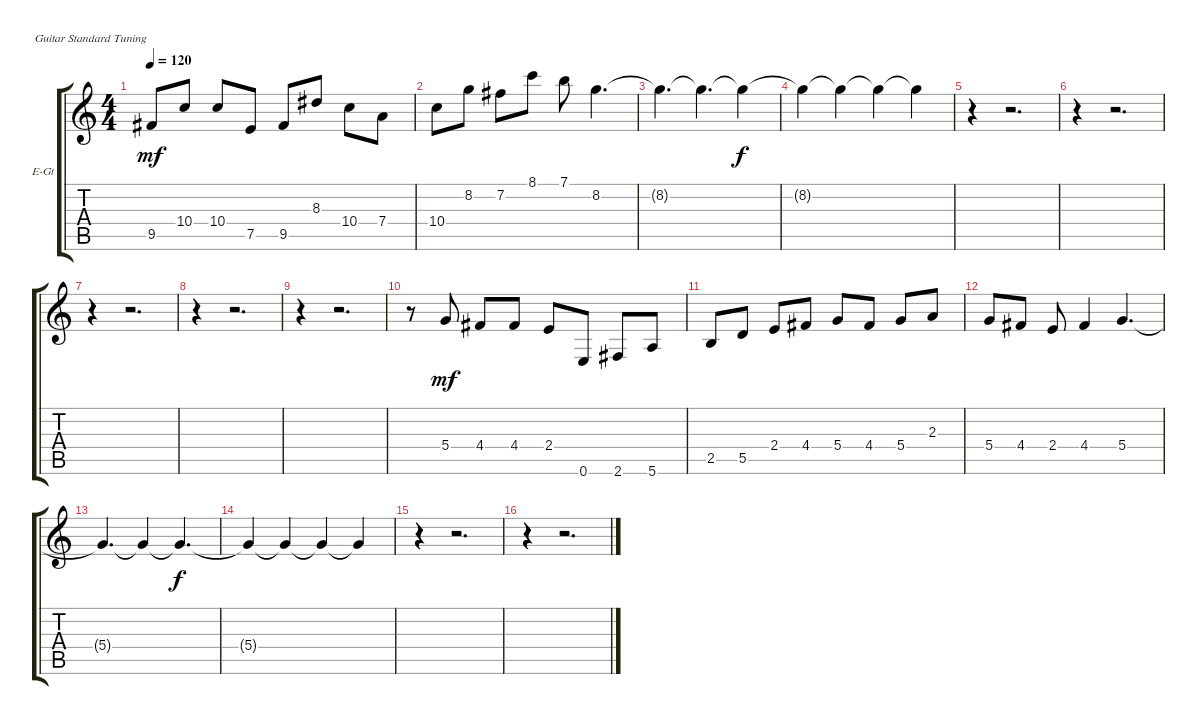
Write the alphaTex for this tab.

\defaultSystemsLayout 4
\bracketExtendMode groupsimilarinstruments
\firstSystemTrackNameOrientation horizontal
\otherSystemsTrackNameOrientation horizontal
\track ("Electric Guitar" "E-Gt") {instrument distortionguitar}
\staff {score tabs}
\tuning (E4 B3 G3 D3 A2 E2)
\ts (4 4)
\tempo 120
\clef g2
\ks c
9.5.8{dy mf} 10.4.8 10.4.8 7.5.8 9.5.8 8.3.8 10.4.8 7.4.8 |
10.4.8 8.2.8 7.2.8 8.1.8 7.1.8 8.2.4{d} |
8.2{t}.4{d} 8.2{t}.4{d} 8.2{t}.4{dy f} |
8.2{t}.4 8.2{t}.4 8.2{t}.4 8.2{t}.4 |
r.4 r.2{d} |
r.4 r.2{d} |
r.4 r.2{d} |
r.4 r.2{d} |
r.4 r.2{d} |
r.8 5.4.8{dy mf} 4.4.8 4.4.8 2.4.8 0.6.8 2.6.8 5.6.8 |
2.5.8 5.5.8 2.4.8 4.4.8 5.4.8 4.4.8 5.4.8 2.3.8 |
5.4.8 4.4.8 2.4.8 4.4.4 5.4.4{d} |
5.4{t}.4{d} 5.4{t}.4 5.4{t}.4{d dy f} |
5.4{t}.4 5.4{t}.4 5.4{t}.4 5.4{t}.4 |
r.4 r.2{d} |
r.4 r.2{d}
